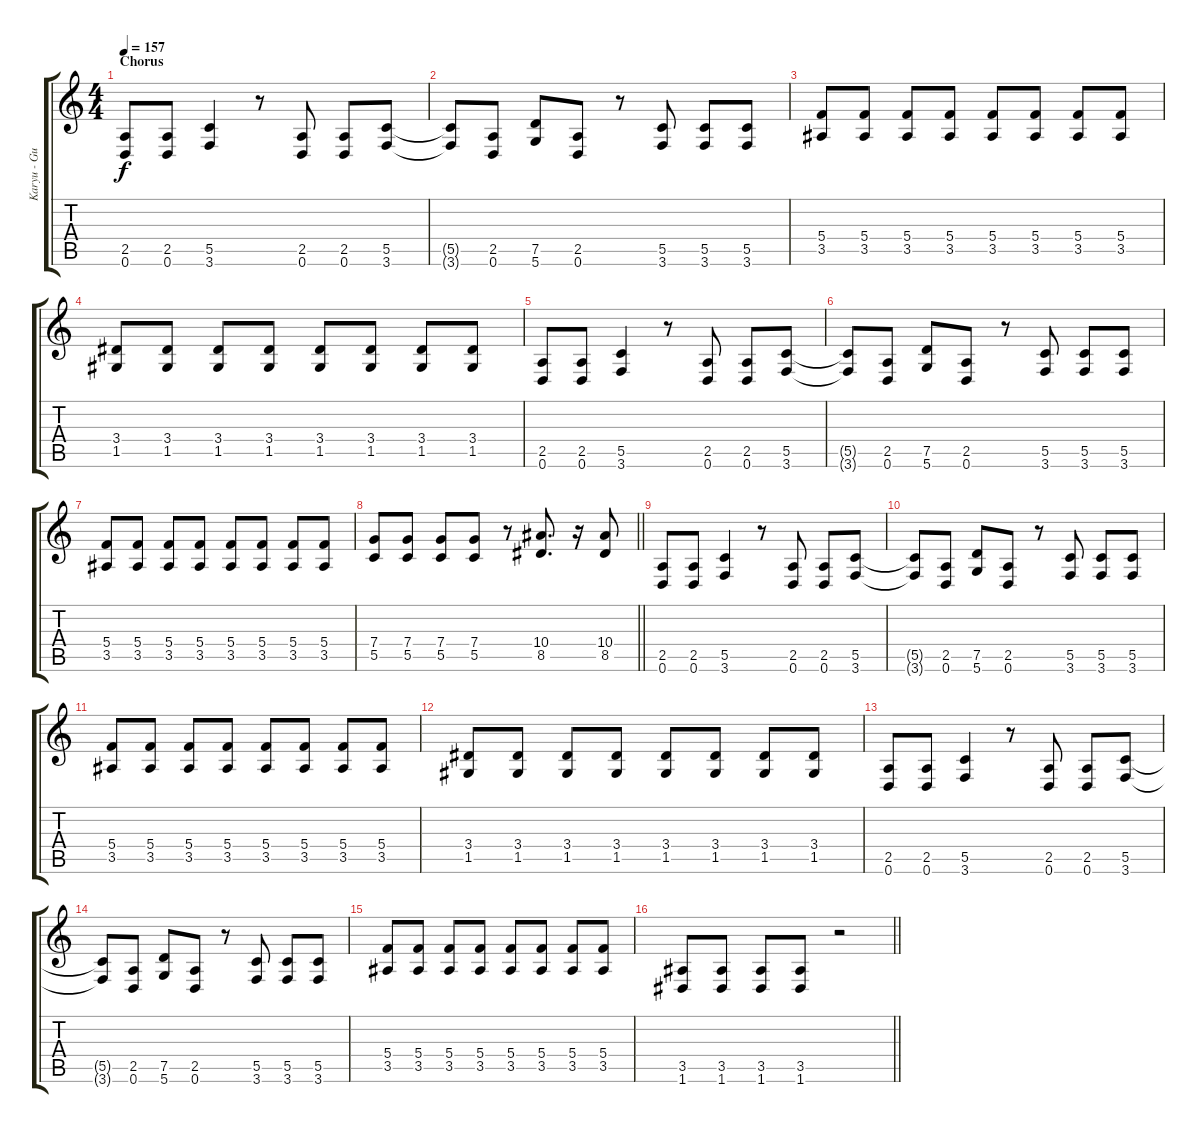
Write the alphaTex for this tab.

\track ("Karyu - Guitar 2" "Karyu - Gu") {instrument overdrivenguitar}
\staff {score tabs}
\tuning (D4 A3 F3 C3 G2 D2) {hide}
\ts (4 4)
\section ("" "Chorus")
\tempo 157
\clef g2
\ks c
(2.5 0.6).8{dy f} (2.5 0.6).8 (5.5 3.6).4 r.8 (2.5 0.6).8 (2.5 0.6).8 (5.5 3.6).8 |
(5.5{t} 3.6{t}).8 (2.5 0.6).8 (7.5 5.6).8 (2.5 0.6).8 r.8 (5.5 3.6).8 (5.5 3.6).8 (5.5 3.6).8 |
(5.4 3.5).8 (5.4 3.5).8 (5.4 3.5).8 (5.4 3.5).8 (5.4 3.5).8 (5.4 3.5).8 (5.4 3.5).8 (5.4 3.5).8 |
(3.4 1.5).8 (3.4 1.5).8 (3.4 1.5).8 (3.4 1.5).8 (3.4 1.5).8 (3.4 1.5).8 (3.4 1.5).8 (3.4 1.5).8 |
(2.5 0.6).8 (2.5 0.6).8 (5.5 3.6).4 r.8 (2.5 0.6).8 (2.5 0.6).8 (5.5 3.6).8 |
(5.5{t} 3.6{t}).8 (2.5 0.6).8 (7.5 5.6).8 (2.5 0.6).8 r.8 (5.5 3.6).8 (5.5 3.6).8 (5.5 3.6).8 |
(5.4 3.5).8 (5.4 3.5).8 (5.4 3.5).8 (5.4 3.5).8 (5.4 3.5).8 (5.4 3.5).8 (5.4 3.5).8 (5.4 3.5).8 |
\barLineRight lightlight
(7.4 5.5).8 (7.4 5.5).8 (7.4 5.5).8 (7.4 5.5).8 r.8 (10.4 8.5).8{d} r.16 (10.4 8.5).8 |
\section ("" "")
(2.5 0.6).8 (2.5 0.6).8 (5.5 3.6).4 r.8 (2.5 0.6).8 (2.5 0.6).8 (5.5 3.6).8 |
(5.5{t} 3.6{t}).8 (2.5 0.6).8 (7.5 5.6).8 (2.5 0.6).8 r.8 (5.5 3.6).8 (5.5 3.6).8 (5.5 3.6).8 |
(5.4 3.5).8 (5.4 3.5).8 (5.4 3.5).8 (5.4 3.5).8 (5.4 3.5).8 (5.4 3.5).8 (5.4 3.5).8 (5.4 3.5).8 |
(3.4 1.5).8 (3.4 1.5).8 (3.4 1.5).8 (3.4 1.5).8 (3.4 1.5).8 (3.4 1.5).8 (3.4 1.5).8 (3.4 1.5).8 |
(2.5 0.6).8 (2.5 0.6).8 (5.5 3.6).4 r.8 (2.5 0.6).8 (2.5 0.6).8 (5.5 3.6).8 |
(5.5{t} 3.6{t}).8 (2.5 0.6).8 (7.5 5.6).8 (2.5 0.6).8 r.8 (5.5 3.6).8 (5.5 3.6).8 (5.5 3.6).8 |
(5.4 3.5).8 (5.4 3.5).8 (5.4 3.5).8 (5.4 3.5).8 (5.4 3.5).8 (5.4 3.5).8 (5.4 3.5).8 (5.4 3.5).8 |
\barLineRight lightlight
(3.5 1.6).8 (3.5 1.6).8 (3.5 1.6).8 (3.5 1.6).8 r.2
